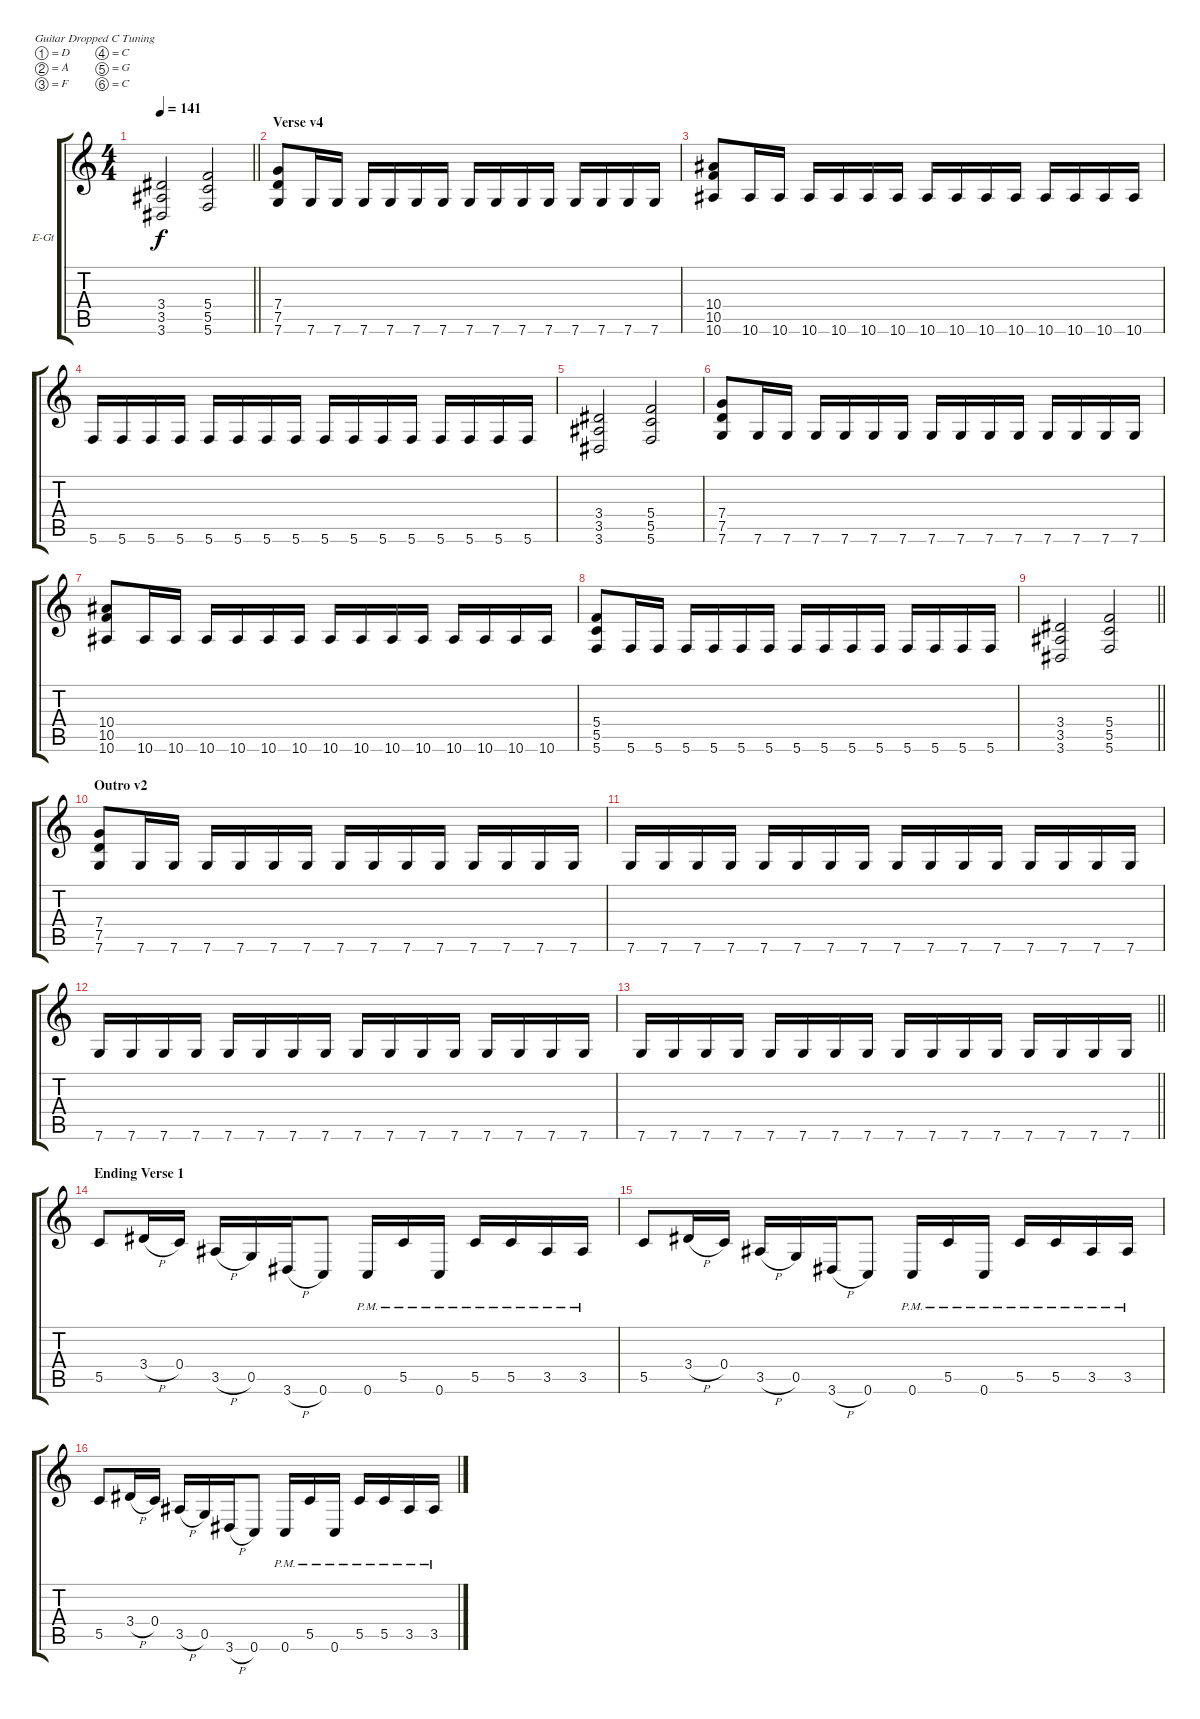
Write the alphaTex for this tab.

\bracketExtendMode groupsimilarinstruments
\firstSystemTrackNameOrientation horizontal
\otherSystemsTrackNameOrientation horizontal
\track ("Guitar Rhythm (Left)" "E-Gt") {solo instrument overdrivenguitar}
\staff {score tabs}
\tuning (D4 A3 F3 C3 G2 C2)
\ts (4 4)
\tempo 141
\clef g2
\barLineRight lightlight
\ks c
(3.4 3.5 3.6).2{dy f} (5.4 5.5 5.6).2 |
\section ("" "Verse v4")
(7.4 7.5 7.6).8 7.6.16 7.6.16 7.6.16 7.6.16 7.6.16 7.6.16 7.6.16 7.6.16 7.6.16 7.6.16 7.6.16 7.6.16 7.6.16 7.6.16 |
(10.4 10.5 10.6).8 10.6.16 10.6.16 10.6.16 10.6.16 10.6.16 10.6.16 10.6.16 10.6.16 10.6.16 10.6.16 10.6.16 10.6.16 10.6.16 10.6.16 |
5.6.16 5.6.16 5.6.16 5.6.16 5.6.16 5.6.16 5.6.16 5.6.16 5.6.16 5.6.16 5.6.16 5.6.16 5.6.16 5.6.16 5.6.16 5.6.16 |
(3.4 3.5 3.6).2 (5.4 5.5 5.6).2 |
(7.4 7.5 7.6).8 7.6.16 7.6.16 7.6.16 7.6.16 7.6.16 7.6.16 7.6.16 7.6.16 7.6.16 7.6.16 7.6.16 7.6.16 7.6.16 7.6.16 |
(10.4 10.5 10.6).8 10.6.16 10.6.16 10.6.16 10.6.16 10.6.16 10.6.16 10.6.16 10.6.16 10.6.16 10.6.16 10.6.16 10.6.16 10.6.16 10.6.16 |
(5.4 5.5 5.6).8 5.6.16 5.6.16 5.6.16 5.6.16 5.6.16 5.6.16 5.6.16 5.6.16 5.6.16 5.6.16 5.6.16 5.6.16 5.6.16 5.6.16 |
\barLineRight lightlight
(3.4 3.5 3.6).2 (5.4 5.5 5.6).2 |
\section ("" "Outro v2")
(7.4 7.5 7.6).8 7.6.16 7.6.16 7.6.16 7.6.16 7.6.16 7.6.16 7.6.16 7.6.16 7.6.16 7.6.16 7.6.16 7.6.16 7.6.16 7.6.16 |
7.6.16 7.6.16 7.6.16 7.6.16 7.6.16 7.6.16 7.6.16 7.6.16 7.6.16 7.6.16 7.6.16 7.6.16 7.6.16 7.6.16 7.6.16 7.6.16 |
7.6.16 7.6.16 7.6.16 7.6.16 7.6.16 7.6.16 7.6.16 7.6.16 7.6.16 7.6.16 7.6.16 7.6.16 7.6.16 7.6.16 7.6.16 7.6.16 |
\barLineRight lightlight
7.6.16 7.6.16 7.6.16 7.6.16 7.6.16 7.6.16 7.6.16 7.6.16 7.6.16 7.6.16 7.6.16 7.6.16 7.6.16 7.6.16 7.6.16 7.6.16 |
\section ("" "Ending Verse 1")
5.5.8 3.4{h}.16 0.4.16 3.5{h}.16 0.5.16 3.6{h}.16 0.6.8 0.6{pm}.16 5.5{pm}.16 0.6{pm}.16 5.5{pm}.16 5.5{pm}.16 3.5{pm}.16 3.5{pm}.16 |
5.5.8 3.4{h}.16 0.4.16 3.5{h}.16 0.5.16 3.6{h}.16 0.6.8 0.6{pm}.16 5.5{pm}.16 0.6{pm}.16 5.5{pm}.16 5.5{pm}.16 3.5{pm}.16 3.5{pm}.16 |
5.5.8 3.4{h}.16 0.4.16 3.5{h}.16 0.5.16 3.6{h}.16 0.6.8 0.6{pm}.16 5.5{pm}.16 0.6{pm}.16 5.5{pm}.16 5.5{pm}.16 3.5{pm}.16 3.5{pm}.16
